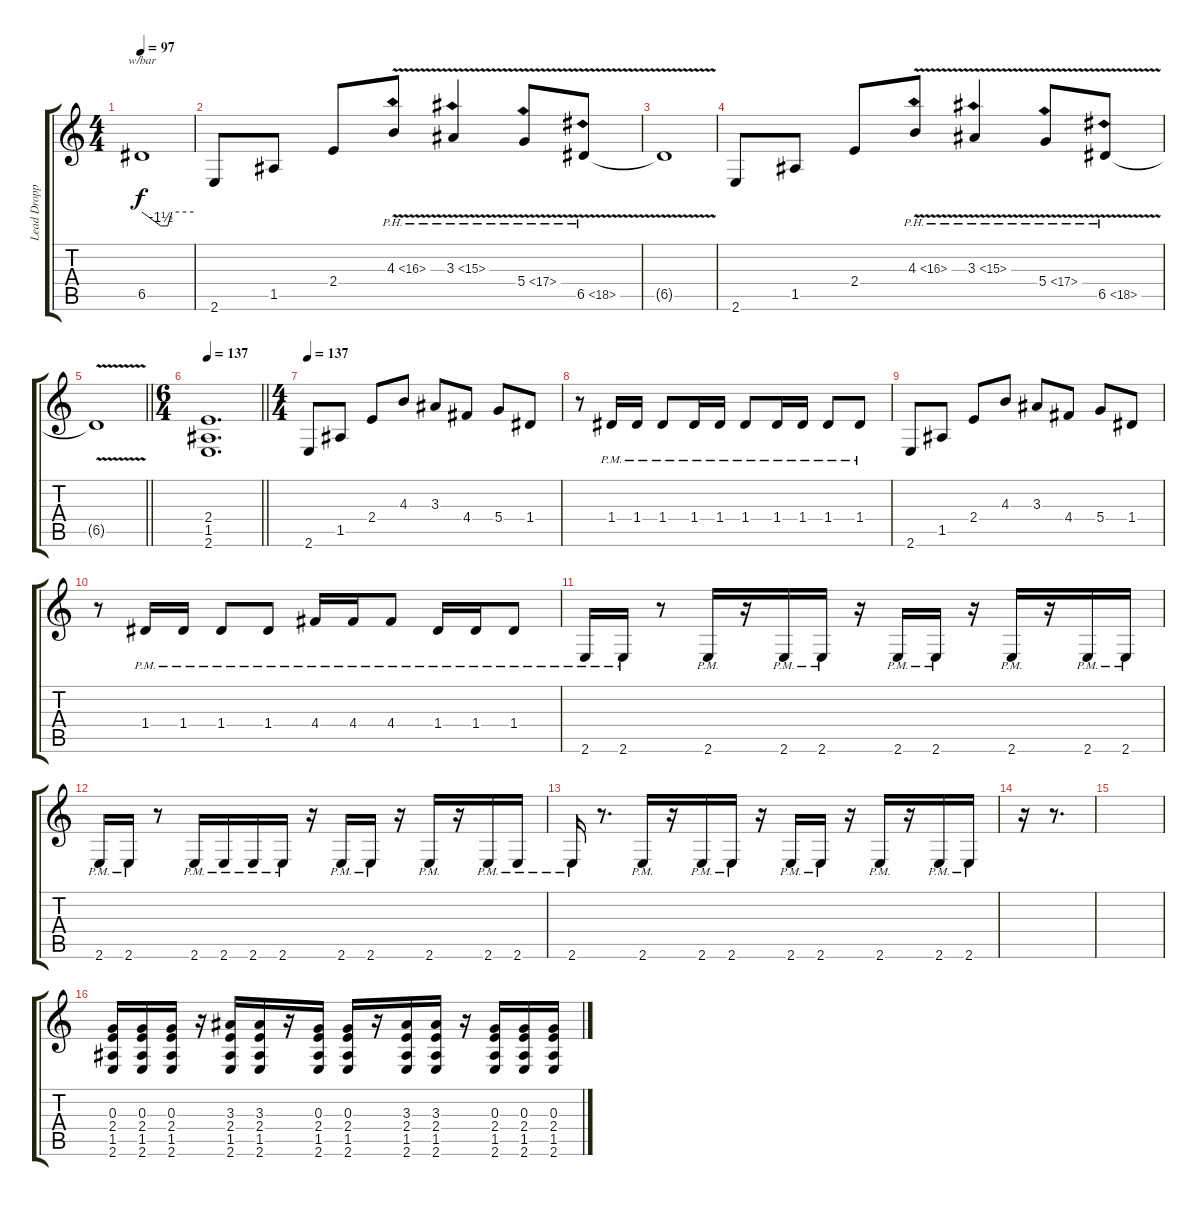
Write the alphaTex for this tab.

\track ("Lead Dropped D " "Lead Dropp") {instrument distortionguitar}
\staff {score tabs}
\tuning (E4 B3 G3 D3 A2 D2) {hide}
\ts (4 4)
\tempo 97
\clef g2
\ks c
6.5{t}.1{tbe (custom default 0 0 22 -6 30 -6 35 0 60 0) dy f} |
2.6.8 1.5.8 2.4.8 4.3{ph 12 v}.8 3.3{ph 12 v}.4 5.4{ph 12 v}.8 6.5{ph 12 v}.8 |
6.5{t}.1 |
2.6.8 1.5.8 2.4.8 4.3{ph 12 v}.8 3.3{ph 12 v}.4 5.4{ph 12 v}.8 6.5{ph 12 v}.8 |
\barLineRight lightlight
6.5{t}.1 |
\ts (6 4)
\tempo 137
\barLineRight lightlight
(2.4 1.5 2.6).1{d} |
\ts (4 4)
\section ("" "")
\tempo 137
2.6.8 1.5.8 2.4.8 4.3.8 3.3.8 4.4.8 5.4.8 1.4.8 |
r.8 1.4{pm}.16 1.4{pm}.16 1.4{pm}.8 1.4{pm}.16 1.4{pm}.16 1.4{pm}.8 1.4{pm}.16 1.4{pm}.16 1.4{pm}.8 1.4{pm}.8 |
2.6.8 1.5.8 2.4.8 4.3.8 3.3.8 4.4.8 5.4.8 1.4.8 |
r.8 1.4{pm}.16 1.4{pm}.16 1.4{pm}.8 1.4{pm}.8 4.4{pm}.16 4.4{pm}.16 4.4{pm}.8 1.4{pm}.16 1.4{pm}.16 1.4{pm}.8 |
2.6{pm}.16 2.6{pm}.16 r.8 2.6{pm}.16 r.16 2.6{pm}.16 2.6{pm}.16 r.16 2.6{pm}.16 2.6{pm}.16 r.16 2.6{pm}.16 r.16 2.6{pm}.16 2.6{pm}.16 |
2.6{pm}.16 2.6{pm}.16 r.8 2.6{pm}.16 2.6{pm}.16 2.6{pm}.16 2.6{pm}.16 r.16 2.6{pm}.16 2.6{pm}.16 r.16 2.6{pm}.16 r.16 2.6{pm}.16 2.6{pm}.16 |
2.6{pm}.16 r.8{d} 2.6{pm}.16 r.16 2.6{pm}.16 2.6{pm}.16 r.16 2.6{pm}.16 2.6{pm}.16 r.16 2.6{pm}.16 r.16 2.6{pm}.16 2.6{pm}.16 |
r.16 r.8{d} |
|
(0.3 2.4 1.5 2.6).16 (0.3 2.4 1.5 2.6).16 (0.3 2.4 1.5 2.6).16 r.16 (3.3 2.4 1.5 2.6).16 (3.3 2.4 1.5 2.6).16 r.16 (0.3 2.4 1.5 2.6).16 (0.3 2.4 1.5 2.6).16 r.16 (3.3 2.4 1.5 2.6).16 (3.3 2.4 1.5 2.6).16 r.16 (0.3 2.4 1.5 2.6).16 (0.3 2.4 1.5 2.6).16 (0.3 2.4 1.5 2.6).16
